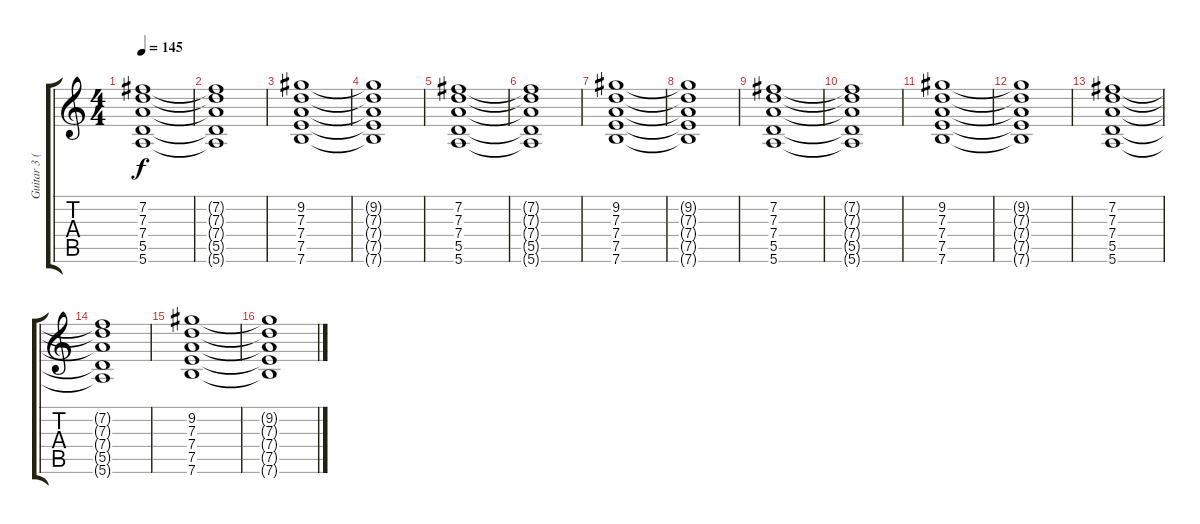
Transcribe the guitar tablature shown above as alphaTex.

\track ("Guitar 3 (Page)" "Guitar 3 (") {instrument overdrivenguitar}
\staff {score tabs}
\tuning (E4 B3 G3 D3 A2 E2) {hide}
\ts (4 4)
\tempo 145
\clef g2
\ks c
(7.2 7.3 7.4 5.5 5.6).1{dy f} |
(7.2{t} 7.3{t} 7.4{t} 5.5{t} 5.6{t}).1 |
(9.2 7.3 7.4 7.5 7.6).1 |
(9.2{t} 7.3{t} 7.4{t} 7.5{t} 7.6{t}).1 |
(7.2 7.3 7.4 5.5 5.6).1 |
(7.2{t} 7.3{t} 7.4{t} 5.5{t} 5.6{t}).1 |
(9.2 7.3 7.4 7.5 7.6).1 |
(9.2{t} 7.3{t} 7.4{t} 7.5{t} 7.6{t}).1 |
(7.2 7.3 7.4 5.5 5.6).1 |
(7.2{t} 7.3{t} 7.4{t} 5.5{t} 5.6{t}).1 |
(9.2 7.3 7.4 7.5 7.6).1 |
(9.2{t} 7.3{t} 7.4{t} 7.5{t} 7.6{t}).1 |
(7.2 7.3 7.4 5.5 5.6).1 |
(7.2{t} 7.3{t} 7.4{t} 5.5{t} 5.6{t}).1 |
(9.2 7.3 7.4 7.5 7.6).1 |
(9.2{t} 7.3{t} 7.4{t} 7.5{t} 7.6{t}).1
